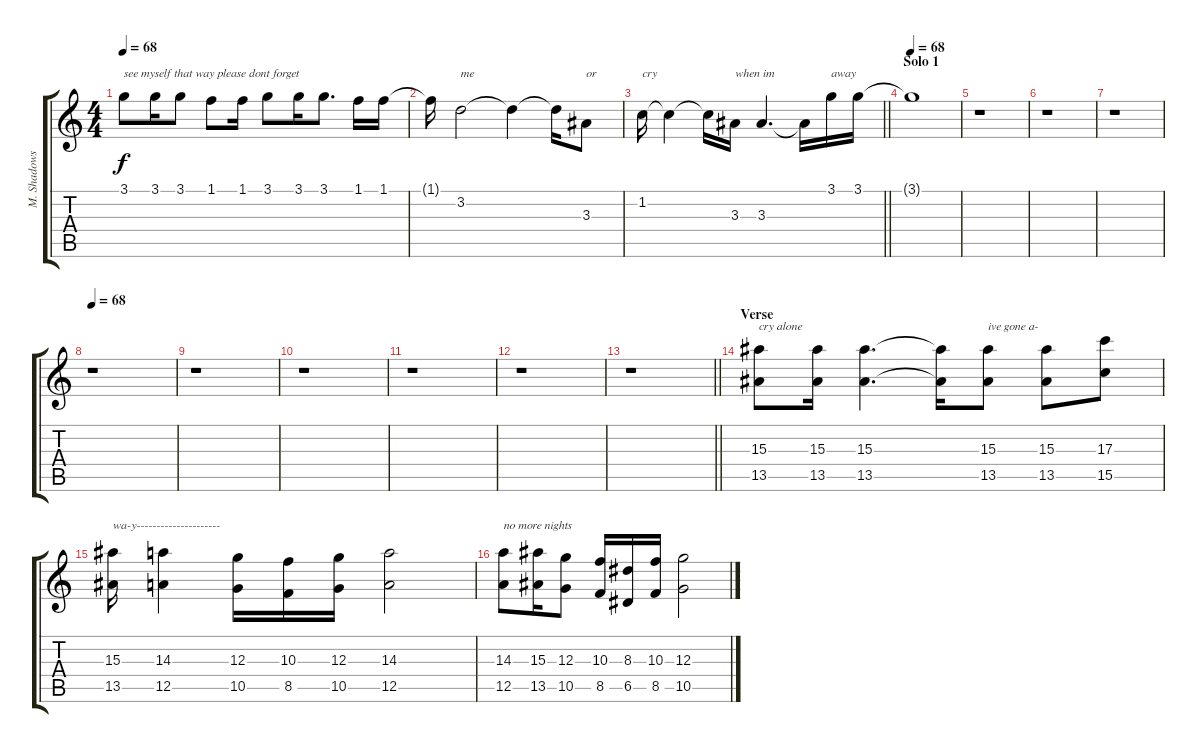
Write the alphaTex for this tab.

\track ("M. Shadows" "M. Shadows") {instrument distortionguitar}
\staff {score tabs}
\tuning (E4 B3 G3 D3 A2 E2) {hide}
\ts (4 4)
\tempo 68
\clef g2
\ks c
3.1.8{txt "see myself that way please dont forget" dy f} 3.1.16 3.1.8 1.1.8 1.1.16 3.1.8 3.1.16 3.1.8{d} 1.1.16 1.1.16 |
1.1{t}.16 3.2.2{txt "me"} 3.2{t}.4 3.2{t}.16 3.3.8{txt "or"} |
\barLineRight lightlight
1.2.16{txt "cry"} 1.2{t}.4 1.2{t}.16 3.3.16{txt "when im"} 3.3.4{d} 3.3{t}.16 3.1.16{txt "away"} 3.1.16 |
\section ("" "Solo 1")
\tempo 68
3.1{t}.1 |
r.1 |
r.1 |
r.1 |
\tempo 68
r.1 |
r.1 |
r.1 |
r.1 |
r.1 |
\barLineRight lightlight
r.1 |
\section ("" "Verse")
(15.3 13.5).8{txt "cry alone" volume 16} (15.3 13.5).16 (15.3 13.5).4{d} (15.3{t} 13.5{t}).16 (15.3 13.5).8{txt "ive gone a-"} (15.3 13.5).8 (17.3 15.5).8 |
(15.3 13.5).16{txt "wa-y---------------------"} (14.3 12.5).4 (12.3 10.5).16 (10.3 8.5).16 (12.3 10.5).16 (14.3 12.5).2 |
(14.3 12.5).8{txt "no more nights"} (15.3 13.5).16 (12.3 10.5).8 (10.3 8.5).16 (8.3 6.5).16 (10.3 8.5).16 (12.3 10.5).2
